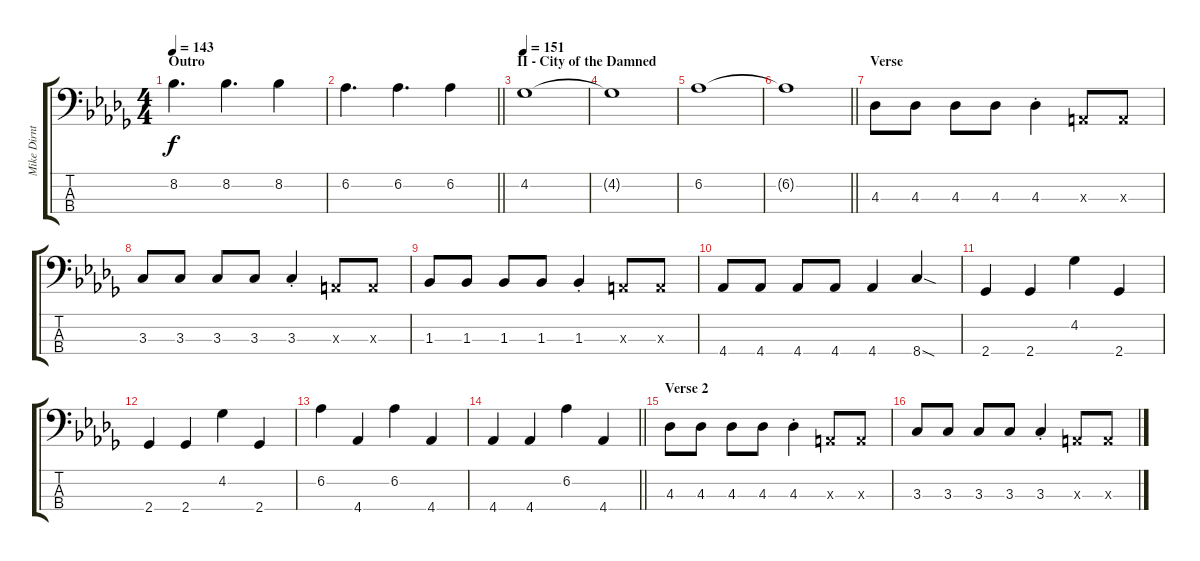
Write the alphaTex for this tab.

\track ("Mike Dirnt" "Mike Dirnt") {instrument electricbasspick}
\staff {score tabs}
\tuning (G2 D2 A1 E1) {hide}
\ts (4 4)
\section ("" "Outro")
\tempo 143
\clef f4
\ks db
8.2.4{d dy f} 8.2.4{d} 8.2.4 |
\barLineRight lightlight
6.2.4{d} 6.2.4{d} 6.2.4 |
\section ("" "II - City of the Damned")
\tempo 151
4.2.1 |
4.2{t}.1 |
6.2.1 |
\barLineRight lightlight
6.2{t}.1 |
\section ("" "Verse")
4.3.8 4.3.8 4.3.8 4.3.8 4.3{st}.4 0.3{x}.8 0.3{x}.8 |
3.3.8 3.3.8 3.3.8 3.3.8 3.3{st}.4 0.3{x}.8 0.3{x}.8 |
1.3.8 1.3.8 1.3.8 1.3.8 1.3{st}.4 0.3{x}.8 0.3{x}.8 |
4.4.8 4.4.8 4.4.8 4.4.8 4.4.4 8.4{sod}.4 |
2.4.4 2.4.4 4.2.4 2.4.4 |
2.4.4 2.4.4 4.2.4 2.4.4 |
6.2.4 4.4.4 6.2.4 4.4.4 |
\barLineRight lightlight
4.4.4 4.4.4 6.2.4 4.4.4 |
\section ("" "Verse 2")
4.3.8 4.3.8 4.3.8 4.3.8 4.3{st}.4 0.3{x}.8 0.3{x}.8 |
3.3.8 3.3.8 3.3.8 3.3.8 3.3{st}.4 0.3{x}.8 0.3{x}.8
